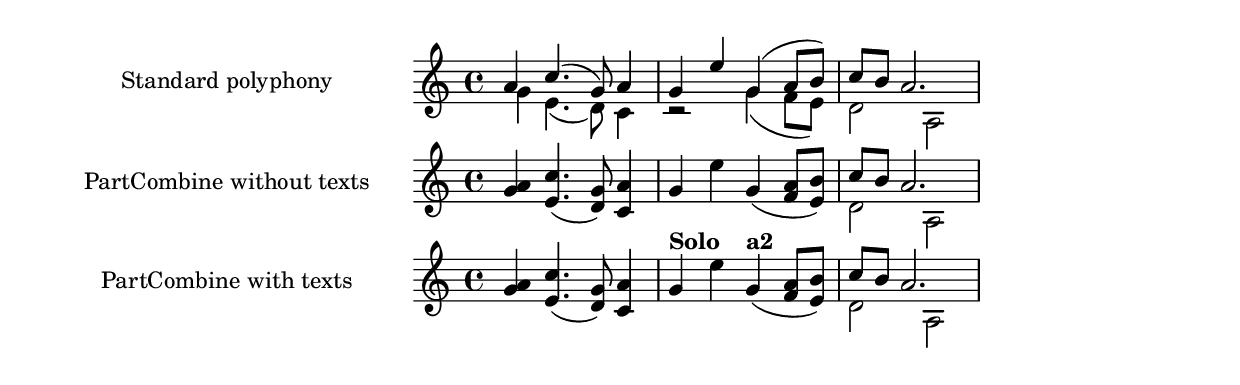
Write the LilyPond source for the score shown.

%% Do not edit this file; it is auto-generated from LSR http://lsr.dsi.unimi.it
%% This file is in the public domain.
\version "2.13.1"

\header {
  lsrtags = "simultaneous-notes, text"

%% Translation of GIT committish: 04ab6c269b4067b6ed334d460339818d90513396
  texidoces = "
La herramienta de combinación de partes ( instrucción
@code{\\partcombine}) permite la combinación de varias partes
diferentes sobre el mismo pentagrama.  Las indicaciones textuales
tales como \"solo\" o \"a2\" se añaden de forma predeterminada;
para quitarlas, sencillamente establezca la propiedad
@code{printPartCombineTexts} al valor \"falso\".  Para partituras
vocales (como himnos), no hay necesidad de añadir los textos
\"solo\" o \"a2\", por lo que se deben desactivar.  Sin embargo,
podría ser mejor no usarlo si hay solos, porque éstos no se
indicarán.  En tales casos podría ser preferible la notación
polifónica estándar.

Este fragmento de código presenta las tres formas en que se pueden
imprimir dos partes sobre un solo pentagrama: polifonía estándar,
@code{\\partcombine} sin textos, y @code{\\partcombine} con
textos.

"
  doctitlees = "Combinar dos partes sobre el mismo pentagrama"

%% Translation of GIT committish: 0364058d18eb91836302a567c18289209d6e9706
  texidocde = "
Die Funktion, die Stimmen kombiniert (also der @code{\\partcombine}-Befehl)
ermöglicht die Kombination unterschiedlicher Stimmen auf einem
System.  Textanweisungen wie \"solo\" or \"a2\" werden automatisch
hinzugefügt.  Wenn man sie entfernen will, muss man die Eigenschaft
@code{printPartCombineTexts} auf flasch setzen.  Für Klavierauszüge
muss natürlich kein \"solo\"/\"a2\" usw. hinzugefügt werdne, man
sollte sie also ausschalten.  Wenn aber Solo-Stellen in einem
Klavierauszug oder einer Chorpartitur angezeigt werden, ist es besser,
normale Polyphonie zu verwenden, weil so die Solostellen angezeigt
werden, auch wenn der Text des Stimmenkombinierers ausgeschaltet ist.

Der Schnipsel zeigt drei Möglichkeiten, Stimmen auf einem System zu
kombinieren: Standardpolyphonie, @code{\\partcombine} ohne Text und
@code{\\partcombine} mit Text.

"
  doctitlede = "Zwei Stimmen auf einem System kombinieren"

  texidoc = "
The part combiner tool ( @code{\\partcombine} command ) allows the
combination of several different parts on the same staff.  Text
directions such as \"solo\" or \"a2\" are added by default; to remove
them, simply set the property @code{printPartCombineTexts} to
\"false\". For vocal scores (hymns), there is no need to add
\"solo\"/\"a2\" texts, so they should be switched off.  However, it
might be better not to use it if there are any solos, as they won't be
indicated.  In such cases, standard polyphonic notation may be
preferable.

This snippet presents the three ways two parts can be printed on a same
staff: standard polyphony, @code{\\partcombine} without texts, and
@code{\\partcombine} with texts.




"
  doctitle = "Combining two parts on the same staff"
} % begin verbatim

musicUp = \relative c'' {
  \time 4/4
  a4 c4.( g8) a4 |
  g4 e' g,( a8 b) |
  c b a2.
}

musicDown = \relative c'' {
  g4 e4.( d8) c4 |
  r2 g'4( f8 e) |
  d2 \stemDown a
}

\score {
  <<
    <<
    \new Staff {
      \set Staff.instrumentName = "Standard polyphony  "
      << \musicUp \\ \musicDown >>
    }
    \new Staff \with { printPartCombineTexts = ##f } {
      \set Staff.instrumentName = "PartCombine without texts  "
      \partcombine \musicUp \musicDown
    }
    \new Staff {
      \set Staff.instrumentName = "PartCombine with texts  "
      \partcombine \musicUp \musicDown
    }
    >>
  >>
  \layout {
    indent = 6.0\cm
    \context {
      \Score
      \override SystemStartBar #'collapse-height = #30
    }
  }
}
